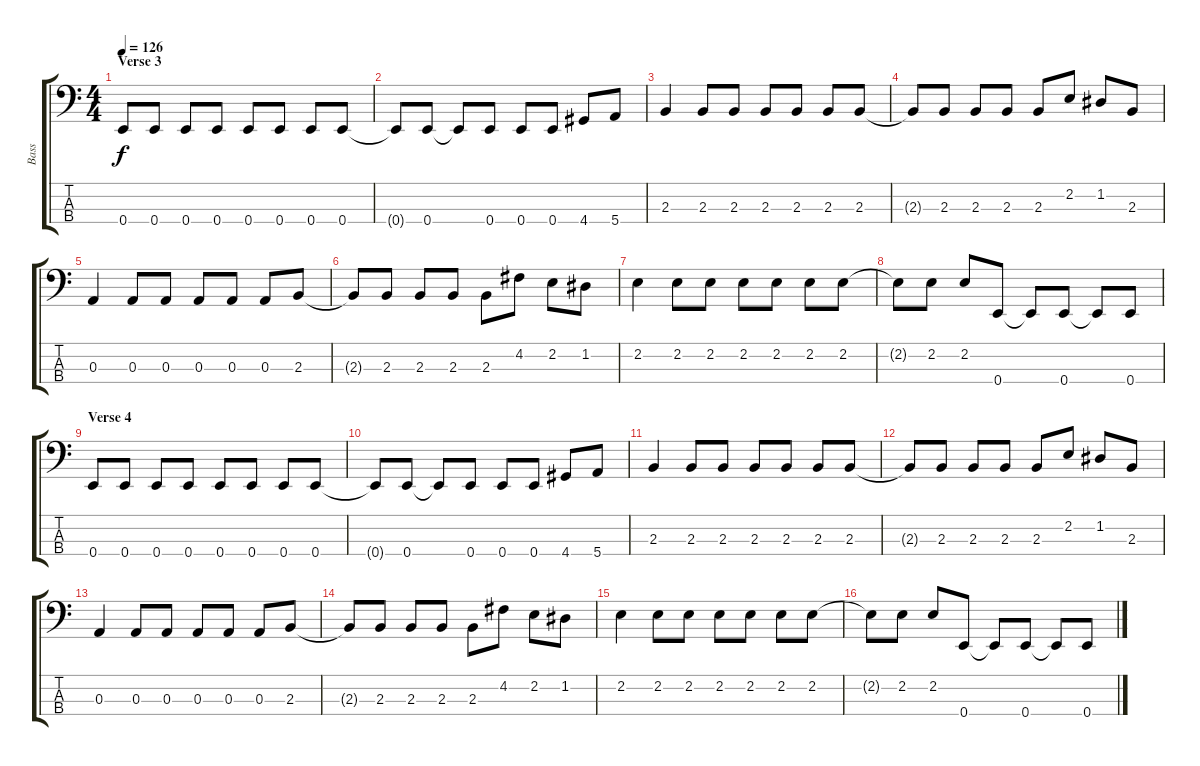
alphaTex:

\track ("Bass" "Bass") {instrument electricbassfinger}
\staff {score tabs}
\tuning (G2 D2 A1 E1) {hide}
\ts (4 4)
\section ("" "Verse 3")
\tempo 126
\clef f4
\ks c
0.4.8{dy f} 0.4.8 0.4.8 0.4.8 0.4.8 0.4.8 0.4.8 0.4.8 |
0.4{t}.8 0.4.8 0.4{t}.8 0.4.8 0.4.8 0.4.8 4.4.8 5.4.8 |
2.3.4 2.3.8 2.3.8 2.3.8 2.3.8 2.3.8 2.3.8 |
2.3{t}.8 2.3.8 2.3.8 2.3.8 2.3.8 2.2.8 1.2.8 2.3.8 |
0.3.4 0.3.8 0.3.8 0.3.8 0.3.8 0.3.8 2.3.8 |
2.3{t}.8 2.3.8 2.3.8 2.3.8 2.3.8 4.2.8 2.2.8 1.2.8 |
2.2.4 2.2.8 2.2.8 2.2.8 2.2.8 2.2.8 2.2.8 |
2.2{t}.8 2.2.8 2.2.8 0.4.8 0.4{t}.8 0.4.8 0.4{t}.8 0.4.8 |
\section ("" "Verse 4")
0.4.8 0.4.8 0.4.8 0.4.8 0.4.8 0.4.8 0.4.8 0.4.8 |
0.4{t}.8 0.4.8 0.4{t}.8 0.4.8 0.4.8 0.4.8 4.4.8 5.4.8 |
2.3.4 2.3.8 2.3.8 2.3.8 2.3.8 2.3.8 2.3.8 |
2.3{t}.8 2.3.8 2.3.8 2.3.8 2.3.8 2.2.8 1.2.8 2.3.8 |
0.3.4 0.3.8 0.3.8 0.3.8 0.3.8 0.3.8 2.3.8 |
2.3{t}.8 2.3.8 2.3.8 2.3.8 2.3.8 4.2.8 2.2.8 1.2.8 |
2.2.4 2.2.8 2.2.8 2.2.8 2.2.8 2.2.8 2.2.8 |
2.2{t}.8 2.2.8 2.2.8 0.4.8 0.4{t}.8 0.4.8 0.4{t}.8 0.4.8
